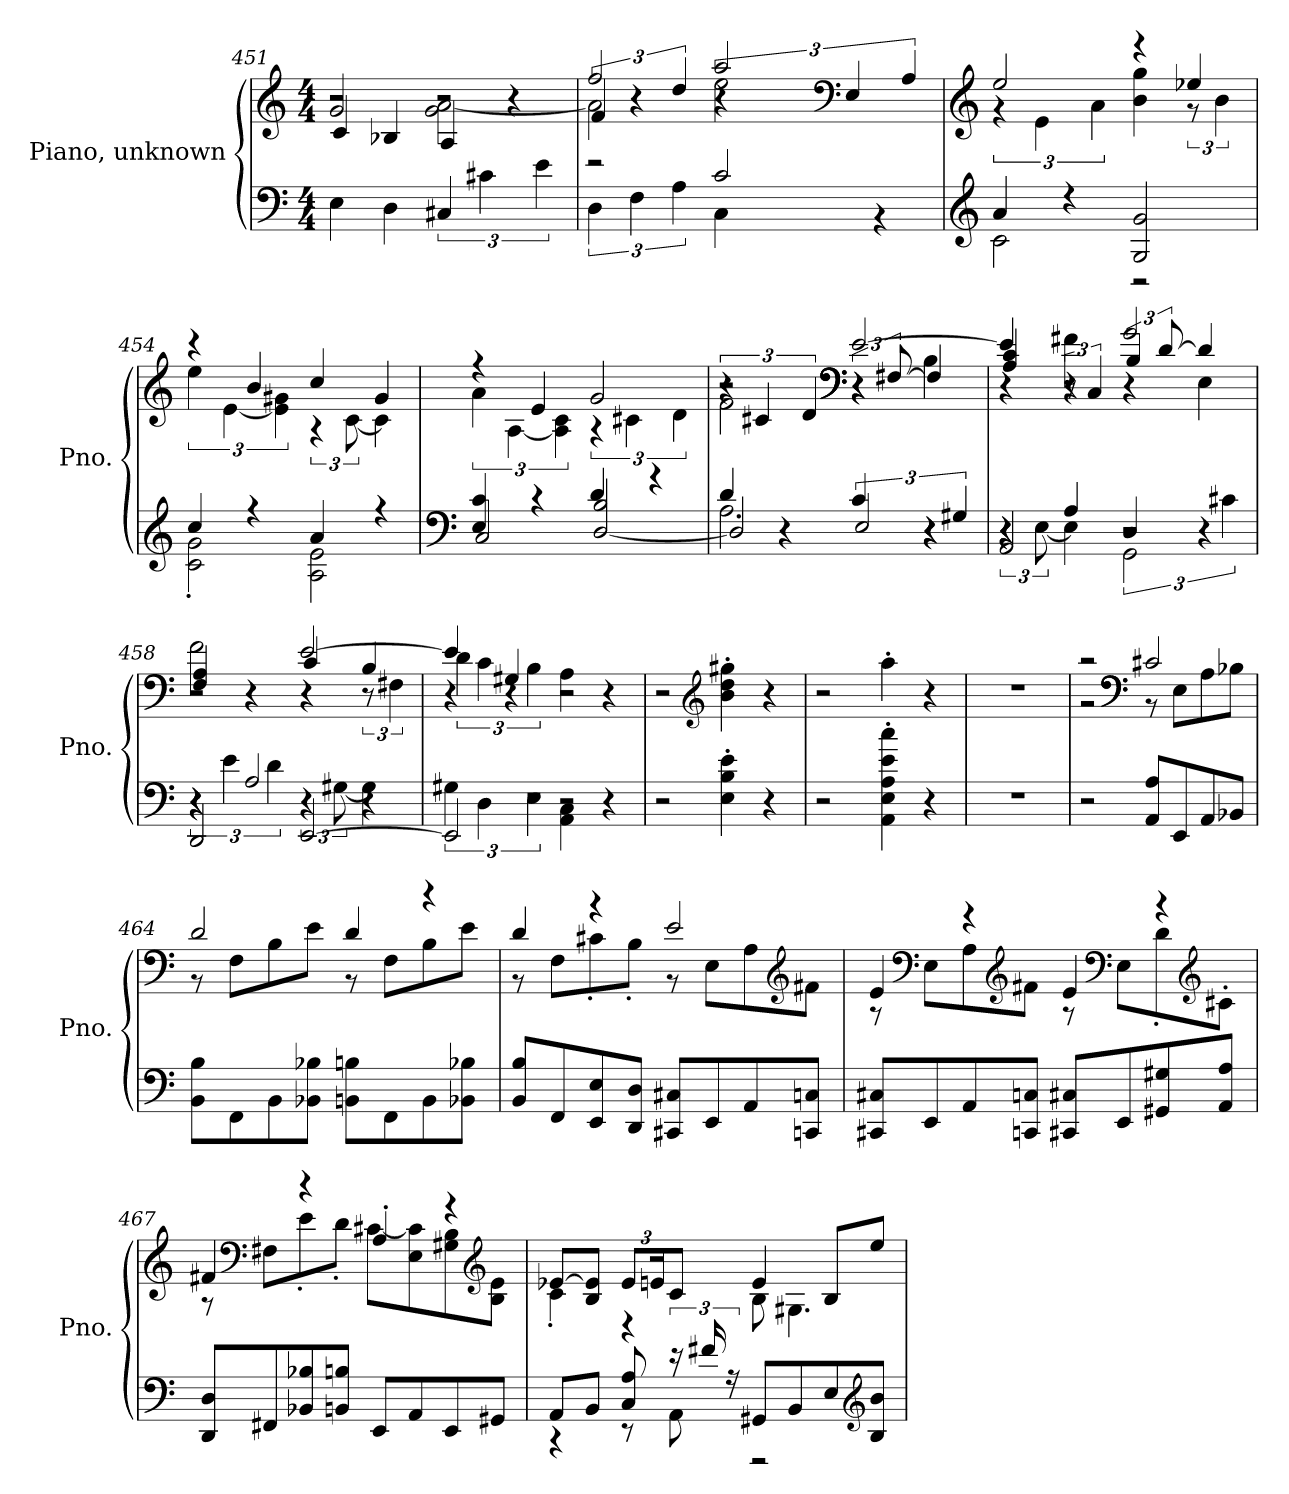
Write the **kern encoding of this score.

**kern	**kern
*part1	*part1
*staff2	*staff1
*I"Piano, unknown	*
*I'Pno.	*
*clefF4	*clefG2
*k[]	*k[]
*M4/4	*M4/4
=451	=451
*	*^
*	*	*^
4E\	2g/	2r	4c/
4D\	.	.	4B-X/
6C#X/	2r	2g\ [2a\	4A/
6c#X\	.	.	.
.	.	.	4r
6e\	.	.	.
=452	=452	=452	=452
*^	*	*	*
2r	6D\	2ff/	2a\]	6f/
.	6F\	.	.	6r
.	6A\	.	.	6dd/
2c/	4C\	2aa/	2ee\	6r
*	*	*clefF4	*	*
.	.	.	.	6E/
.	4r	.	.	.
.	.	.	.	6A/
*	*	*v	*v	*v
!!LO:LB:g=z
=453	=453	=453
*clefG2	*	*clefG2
*	*	*^
4a/	2c\	2ee/	6r
.	.	.	6e\
4r	.	.	.
.	.	.	6a\
2G/ 2g/	2r	4r	4b\ 4gg\
.	.	4ee-X/	12r
.	.	.	6b\
=454	=454	=454	=454
4cc/	2c\' 2g\'	4r	6ee\
.	.	.	[6e\
4r	.	4b/	.
.	.	.	6e\] 6g#X\
4a/	2A\ 2e\	4cc/	6r
.	.	.	[12c\
4r	.	4g#/	4c\]
=455	=455	=455	=455
*clefF4	*	*	*
4E/ 4c/	2C/	4r	6a\
.	.	.	[6A\
4r	.	4e/	.
.	.	.	6A\] 6c\
4d/	[2D/ 2B/	2g/	6r
.	.	.	6c#X\
4r	.	.	.
.	.	.	6d\
=456	=456	=456	=456
*	*^	*	*^
4d/	2.A\	2D/]	2r	2f\	6r
.	.	.	.	.	6c#X/
4r	.	.	.	.	.
.	.	.	.	.	6d/
*	*	*	*clefF4	*	*
4c/	.	3E/	[2e/	4r	6r
.	.	.	.	.	[12F#X/
4r	4r	.	.	4B\	4F#/]
.	.	6G#X/	.	.	.
!!LO:PB:g=z	!!	!!
=457	=457	=457	=457	=457	=457
4r	6r	2AA/	4e/]	4r	4A/ 4c/
.	[12E\	.	.	.	.
4A/	4E\]	.	4r	4f#X\	12r
.	.	.	.	.	6C/
4D/	3GG\	2r	2g/	4r	6B/
.	.	.	.	.	[12d/
4r	.	.	.	4E\	4d/]
.	6c#X\	.	.	.	.
=458	=458	=458	=458	=458	=458
4r	6r	2DD/	2r	2f\	4F/ 4A/
.	6e\	.	.	.	.
2A/	.	.	.	.	4r
.	6d\	.	.	.	.
.	6r	[2EE/	[2e/	4r	4c/
.	[12G#X\	.	.	.	.
4r	4G#\]	.	.	12r	4B/
.	.	.	.	6F#X\	.
=459	=459	=459	=459	=459	=459
1r	6G#X\	2EE/]	4e/]	6d\	4r
.	6D\	.	.	6c\	.
.	.	.	4r	.	4G#X/
.	6E\	.	.	6B\	.
.	4AA\ 4C\	2r	2r	4A\	2r
.	4r	.	.	4r	.
*v	*v	*v	*	*	*
*	*v	*v	*v
=460	=460
2r	2r
*	*clefG2
4E\' 4B\' 4e\'	4b\' 4dd\' 4gg#X\'
4r	4r
=461	=461
2r	2r
4AA\' 4E\' 4A\' 4e\' 4cc\'	4aa'\
4r	4r
=462	=462
1r	1r
!!LO:LB:g=z
=463	=463
*	*^
2r	2r	2r
*	*clefF4	*
8AA/ 8A/L	2c#X/	8r
8EE/	.	8E\L
8AA/	.	8A\
8BB-X/J	.	8B-X\J
=464	=464	=464
8BB\ 8B\L	2d/	8r
8FF\	.	8F\L
8BB\	.	8B\
8BB-X\ 8B-X\J	.	8e\J
8BBn\ 8Bn\L	4d/	8r
8FF\	.	8F\L
8BB\	4r	8B\
8BB-X\ 8B-X\J	.	8e\J
=465	=465	=465
8BB/ 8B/L	4d/	8r
8FF/	.	8F\L
8EE/ 8E/	4r	8c#X'\
8DD/ 8D/J	.	8B'\J
8CC#X/ 8C#X/L	2e/	8r
8EE/	.	8E\L
8AA/	.	8A\
*	*clefG2	*
8CCn/ 8Cn/J	.	8f#X\J
!!LO:LB:g=z	!!
=466	=466	=466
8CC#X/ 8C#X/L	4e/	8r
*	*clefF4	*
8EE/	.	8E\L
8AA/	4r	8A\
*	*clefG2	*
8CCn/ 8Cn/J	.	8f#X\J
8CC#X/ 8C#X/L	4e/	8r
*	*clefF4	*
8EE/	.	8E\L
8GG#X/ 8G#X/	4r	8d'\
*	*clefG2	*
8AA/ 8A/J	.	8c#X'\J
=467	=467	=467
8DD/ 8D/L	4f#X/	8r
*	*clefF4	*
8FF#X/	.	8F#X\L
8BB-X/ 8B-X/	4r	8e'\
8BBn/ 8Bn/J	.	8d'\J
8EE/L	4A'/	[8c#X\L
8AA/	.	8E\ 8c#\]
8EE/	4r	8G#X\ 8B\
*	*clefG2	*
8GG#X/J	.	8B\ 8e\J
!!LO:LB:g=z	!!
=468	=468	=468
*^	*	*
8AA/L	4r	[8e-X/L	4c'\
8BB/J	.	8B/ 8e-/]J	.
*	*	*Xbrackettup	*
8C/ 8A/	8r	12e-/L	4r
.	.	24en/K	.
24r	8AA\	8c/J	.
24f#X/	.	.	.
24r	.	.	.
8GG#X/L	2r	4e/	8B\
8BB/	.	.	4.G#X\
8E/	.	8B/L	.
*clefG2	*	*	*
8B/ 8b/J	.	8ee/J	.
*v	*v	*	*
*	*v	*v
=	=
*-	*-
